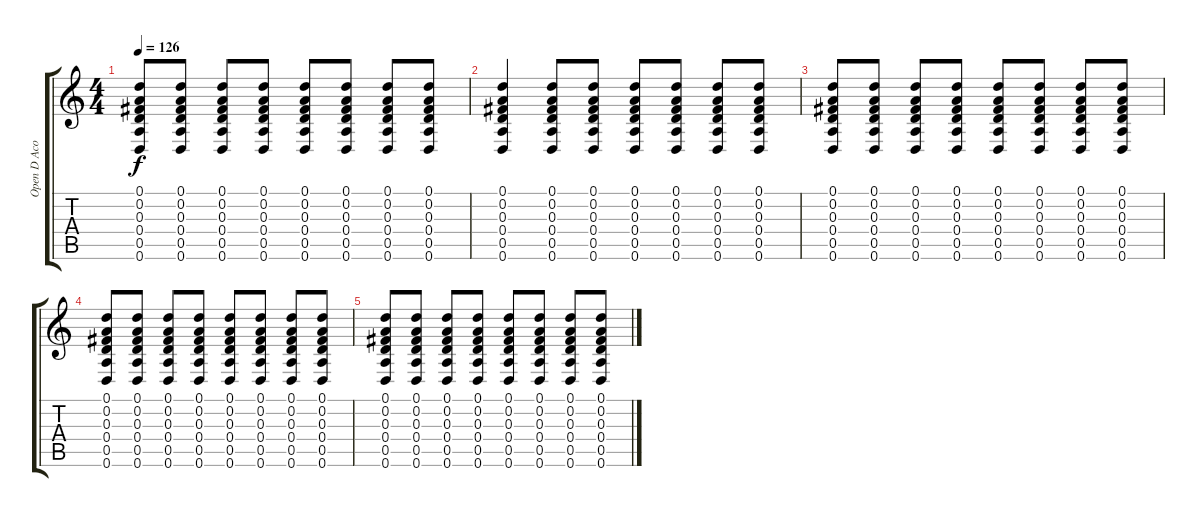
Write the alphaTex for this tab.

\track ("Open D Acoustic" "Open D Aco") {instrument acousticguitarsteel}
\staff {score tabs}
\tuning (D4 A3 Gb3 D3 A2 D2) {hide}
\ts (4 4)
\tempo 126
\clef g2
\ks c
(0.1 0.2 0.3 0.4 0.5 0.6).8{dy f} (0.1 0.2 0.3 0.4 0.5 0.6).8 (0.1 0.2 0.3 0.4 0.5 0.6).8 (0.1 0.2 0.3 0.4 0.5 0.6).8 (0.1 0.2 0.3 0.4 0.5 0.6).8 (0.1 0.2 0.3 0.4 0.5 0.6).8 (0.1 0.2 0.3 0.4 0.5 0.6).8 (0.1 0.2 0.3 0.4 0.5 0.6).8 |
(0.1 0.2 0.3 0.4 0.5 0.6).4 (0.1 0.2 0.3 0.4 0.5 0.6).8 (0.1 0.2 0.3 0.4 0.5 0.6).8 (0.1 0.2 0.3 0.4 0.5 0.6).8 (0.1 0.2 0.3 0.4 0.5 0.6).8 (0.1 0.2 0.3 0.4 0.5 0.6).8 (0.1 0.2 0.3 0.4 0.5 0.6).8 |
(0.1 0.2 0.3 0.4 0.5 0.6).8{volume 0} (0.1 0.2 0.3 0.4 0.5 0.6).8 (0.1 0.2 0.3 0.4 0.5 0.6).8 (0.1 0.2 0.3 0.4 0.5 0.6).8 (0.1 0.2 0.3 0.4 0.5 0.6).8 (0.1 0.2 0.3 0.4 0.5 0.6).8 (0.1 0.2 0.3 0.4 0.5 0.6).8 (0.1 0.2 0.3 0.4 0.5 0.6).8 |
(0.1 0.2 0.3 0.4 0.5 0.6).8 (0.1 0.2 0.3 0.4 0.5 0.6).8 (0.1 0.2 0.3 0.4 0.5 0.6).8 (0.1 0.2 0.3 0.4 0.5 0.6).8 (0.1 0.2 0.3 0.4 0.5 0.6).8 (0.1 0.2 0.3 0.4 0.5 0.6).8 (0.1 0.2 0.3 0.4 0.5 0.6).8 (0.1 0.2 0.3 0.4 0.5 0.6).8 |
(0.1 0.2 0.3 0.4 0.5 0.6).8 (0.1 0.2 0.3 0.4 0.5 0.6).8 (0.1 0.2 0.3 0.4 0.5 0.6).8 (0.1 0.2 0.3 0.4 0.5 0.6).8 (0.1 0.2 0.3 0.4 0.5 0.6).8 (0.1 0.2 0.3 0.4 0.5 0.6).8 (0.1 0.2 0.3 0.4 0.5 0.6).8 (0.1 0.2 0.3 0.4 0.5 0.6).8
